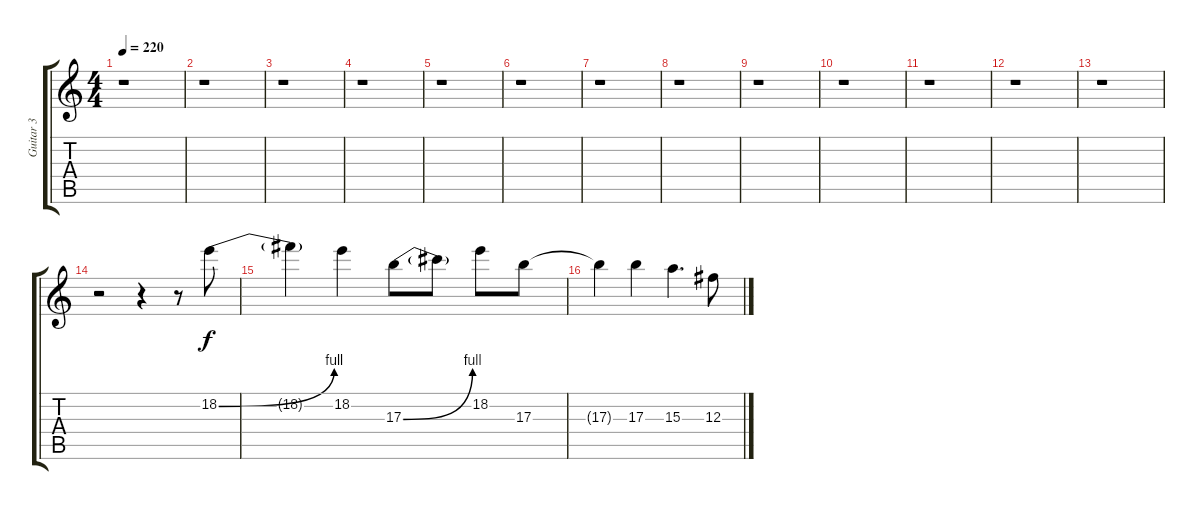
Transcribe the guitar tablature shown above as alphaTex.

\track ("Guitar 3" "Guitar 3") {instrument overdrivenguitar}
\staff {score tabs}
\tuning (Eb4 Bb3 Gb3 Db3 Ab2 Eb2) {hide}
\ts (4 4)
\tempo 220
\clef g2
\ks c
r.1{dy f} |
r.1 |
r.1 |
r.1 |
r.1 |
r.1 |
r.1 |
r.1 |
r.1 |
r.1 |
r.1 |
r.1 |
r.1 |
r.2 r.4 r.8 18.2{be (bend 0 0 60 4)}.8 |
18.2{t}.4 18.2.4 17.3{be (bend 0 0 60 4)}.8 17.3{t}.8 18.2.8 17.3.8 |
17.3{t}.4 17.3.4 15.3.4{d} 12.3.8
